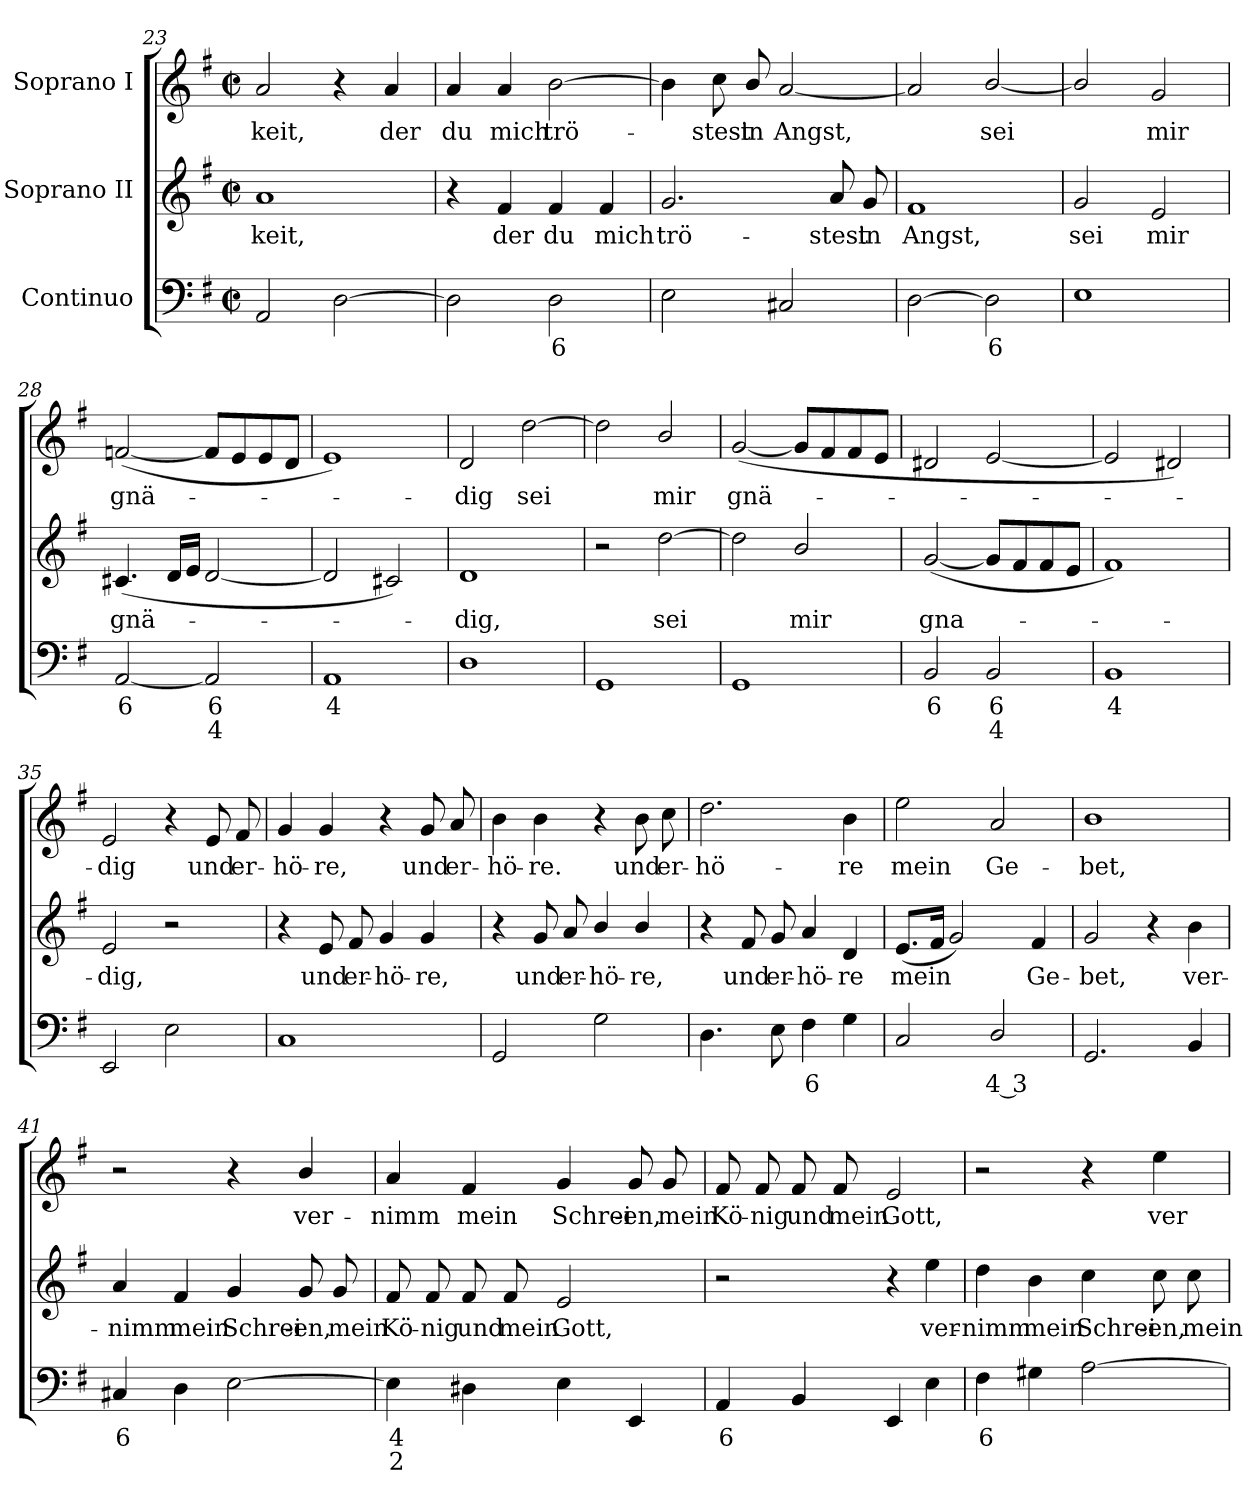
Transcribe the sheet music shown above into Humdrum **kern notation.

**kern	**text	**text	**kern	**text	**kern	**text
*part3	*part3	*part3	*part2	*part2	*part1	*part1
*staff3	*staff3	*staff3	*staff2	*staff2	*staff1	*staff1
*I"Continuo	*	*	*I"Soprano II	*	*I"Soprano I	*
*clefF4	*	*	*clefG2	*	*clefG2	*
*k[f#]	*	*	*k[f#]	*	*k[f#]	*
*G:	*	*	*G:	*	*G:	*
*M2/2	*	*	*M2/2	*	*M2/2	*
*met(c|)	*	*	*met(c|)	*	*met(c|)	*
=23	=23	=23	=23	=23	=23	=23
!	!	!	!	!LO:LY:b	!	!LO:LY:b
2AA	.	.	1a	-keit,	2a	-keit,
[2D	.	.	.	.	4r	.
!	!	!	!	!	!	!LO:LY:b
.	.	.	.	.	4a	der
=24	=24	=24	=24	=24	=24	=24
!	!	!	!	!	!	!LO:LY:b
2D]	.	.	4r	.	4a	du
!	!	!	!	!LO:LY:b	!	!LO:LY:b
.	.	.	4f#	der	4a	mich
!	!LO:LY:b	!	!	!LO:LY:b	!	!LO:LY:b
2D	6	.	4f#	du	[2b	trö-
!	!	!	!	!LO:LY:b	!	!
.	.	.	4f#	mich	.	.
!!LO:LB:g=z
=25	=25	=25	=25	=25	=25	=25
!	!	!	!	!LO:LY:b	!	!
2E	.	.	2.g	trö-	4b]	.
!	!	!	!	!	!	!LO:LY:b
.	.	.	.	.	8cc	stest
!	!	!	!	!	!	!LO:LY:b
.	.	.	.	.	8b/	in
!	!	!	!	!	!	!LO:LY:b
2C#X	.	.	.	.	[2a	Angst,
!	!	!	!	!LO:LY:b	!	!
.	.	.	8a	-stest	.	.
!	!	!	!	!LO:LY:b	!	!
.	.	.	8g	in	.	.
=26	=26	=26	=26	=26	=26	=26
!	!	!	!	!LO:LY:b	!	!
[2D	.	.	1f#	Angst,	2a]	.
!	!LO:LY:b	!	!	!	!	!LO:LY:b
2D]	6	.	.	.	[2b/	sei
=27	=27	=27	=27	=27	=27	=27
!	!	!	!	!LO:LY:b	!	!
1E	.	.	2g	sei	2b/]	.
!	!	!	!	!LO:LY:b	!	!LO:LY:b
.	.	.	2e	mir	2g	mir
=28	=28	=28	=28	=28	=28	=28
!	!LO:LY:b	!	!	!LO:LY:b	!	!LO:LY:b
[2AA	6	.	(<4.c#X	gnä-	(<[2fn	gnä-
.	.	.	16dLL	.	.	.
.	.	.	16eJJ	.	.	.
!	!LO:LY:b	!LO:LY:b	!	!	!	!
2AA]	6	4	[2d	.	8fL]	.
.	.	.	.	.	8e	.
.	.	.	.	.	8e	.
.	.	.	.	.	8dJ	.
=29	=29	=29	=29	=29	=29	=29
!	!LO:LY:b	!	!	!	!	!
1AA	4	.	2d]	.	1e)	.
.	.	.	2c#X)	.	.	.
=30	=30	=30	=30	=30	=30	=30
!	!	!	!	!LO:LY:b	!	!LO:LY:b
1D	.	.	1d	dig,	2d	dig
!	!	!	!	!	!	!LO:LY:b
.	.	.	.	.	[2dd	sei
!!LO:LB:g=z
=31	=31	=31	=31	=31	=31	=31
1GG	.	.	2r	.	2dd]	.
!	!	!	!	!LO:LY:b	!	!LO:LY:b
.	.	.	[2dd	sei	2b/	mir
=32	=32	=32	=32	=32	=32	=32
!	!	!	!	!	!	!LO:LY:b
1GG	.	.	2dd]	.	(<[2g	gnä-
!	!	!	!	!LO:LY:b	!	!
.	.	.	2b/	mir	8gL]	.
.	.	.	.	.	8f#	.
.	.	.	.	.	8f#	.
.	.	.	.	.	8eJ	.
=33	=33	=33	=33	=33	=33	=33
!	!LO:LY:b	!	!	!LO:LY:b	!	!
2BB	6	.	(<[2g	gna-	2d#X	.
!	!LO:LY:b	!LO:LY:b	!	!	!	!
2BB	6	4	8gL]	.	[2e	.
.	.	.	8f#	.	.	.
.	.	.	8f#	.	.	.
.	.	.	8eJ	.	.	.
=34	=34	=34	=34	=34	=34	=34
!	!LO:LY:b	!	!	!	!	!
1BB	4	.	1f#)	.	2e]	.
.	.	.	.	.	2d#X)	.
=35	=35	=35	=35	=35	=35	=35
!	!	!	!	!LO:LY:b	!	!LO:LY:b
2EE	.	.	2e	dig,	2e	dig
2E	.	.	2r	.	4r	.
!	!	!	!	!	!	!LO:LY:b
.	.	.	.	.	8e	und
!	!	!	!	!	!	!LO:LY:b
.	.	.	.	.	8f#	er-
!!LO:LB:g=z
=36	=36	=36	=36	=36	=36	=36
!	!	!	!	!	!	!LO:LY:b
1C	.	.	4r	.	4g	-hö-
!	!	!	!	!LO:LY:b	!	!LO:LY:b
.	.	.	8e	und	4g	-re,
!	!	!	!	!LO:LY:b	!	!
.	.	.	8f#	er-	.	.
!	!	!	!	!LO:LY:b	!	!
.	.	.	4g	-hö-	4r	.
!	!	!	!	!LO:LY:b	!	!LO:LY:b
.	.	.	4g	-re,	8g	und
!	!	!	!	!	!	!LO:LY:b
.	.	.	.	.	8a	er-
=37	=37	=37	=37	=37	=37	=37
!	!	!	!	!	!	!LO:LY:b
2GG	.	.	4r	.	4b	-hö-
!	!	!	!	!LO:LY:b	!	!LO:LY:b
.	.	.	8g	und	4b	-re.
!	!	!	!	!LO:LY:b	!	!
.	.	.	8a	er-	.	.
!	!	!	!	!LO:LY:b	!	!
2G	.	.	4b/	-hö-	4r	.
!	!	!	!	!LO:LY:b	!	!LO:LY:b
.	.	.	4b/	-re,	8b	und
!	!	!	!	!	!	!LO:LY:b
.	.	.	.	.	8cc	er-
=38	=38	=38	=38	=38	=38	=38
!	!	!	!	!	!	!LO:LY:b
4.D	.	.	4r	.	2.dd	-hö-
!	!	!	!	!LO:LY:b	!	!
.	.	.	8f#	und	.	.
!	!	!	!	!LO:LY:b	!	!
8E	.	.	8g	er-	.	.
!	!LO:LY:b	!	!	!LO:LY:b	!	!
4F#	6	.	4a	-hö-	.	.
!	!	!	!	!LO:LY:b	!	!LO:LY:b
4G	.	.	4d	-re	4b	-re
=39	=39	=39	=39	=39	=39	=39
!	!	!	!	!LO:LY:b	!	!LO:LY:b
2C	.	.	(<8.eL	mein	2ee	mein
.	.	.	16f#J	.	.	.
.	.	.	2g)	.	.	.
!	!LO:LY:b	!	!	!	!	!LO:LY:b
2D/	4 3	.	.	.	2a	Ge-
!	!	!	!	!LO:LY:b	!	!
.	.	.	4f#	Ge-	.	.
=40	=40	=40	=40	=40	=40	=40
!	!	!	!	!LO:LY:b	!	!LO:LY:b
2.GG	.	.	2g	-bet,	1b	-bet,
.	.	.	4r	.	.	.
!	!	!	!	!LO:LY:b	!	!
4BB	.	.	4b	ver-	.	.
!!LO:LB:g=z
=41	=41	=41	=41	=41	=41	=41
!	!LO:LY:b	!	!	!LO:LY:b	!	!
4C#X	6	.	4a	-nimm	2r	.
!	!	!	!	!LO:LY:b	!	!
4D	.	.	4f#	mein	.	.
!	!	!	!	!LO:LY:b	!	!
[2E	.	.	4g	Schrei-	4r	.
!	!	!	!	!LO:LY:b	!	!LO:LY:b
.	.	.	8g	-en,	4b/	ver-
!	!	!	!	!LO:LY:b	!	!
.	.	.	8g	mein	.	.
=42	=42	=42	=42	=42	=42	=42
!	!LO:LY:b	!LO:LY:b	!	!LO:LY:b	!	!LO:LY:b
4E]	4	2	8f#	Kö-	4a	-nimm
!	!	!	!	!LO:LY:b	!	!
.	.	.	8f#	-nig	.	.
!	!	!	!	!LO:LY:b	!	!LO:LY:b
4D#X	.	.	8f#	und	4f#	mein
!	!	!	!	!LO:LY:b	!	!
.	.	.	8f#	mein	.	.
!	!	!	!	!LO:LY:b	!	!LO:LY:b
4E	.	.	2e	Gott,	4g	Schrei-
!	!	!	!	!	!	!LO:LY:b
4EE	.	.	.	.	8g	-en,
!	!	!	!	!	!	!LO:LY:b
.	.	.	.	.	8g	mein
=43	=43	=43	=43	=43	=43	=43
!	!LO:LY:b	!	!	!	!	!LO:LY:b
4AA	6	.	2r	.	8f#	Kö-
!	!	!	!	!	!	!LO:LY:b
.	.	.	.	.	8f#	-nig
!	!	!	!	!	!	!LO:LY:b
4BB	.	.	.	.	8f#	und
!	!	!	!	!	!	!LO:LY:b
.	.	.	.	.	8f#	mein
!	!	!	!	!	!	!LO:LY:b
4EE	.	.	4r	.	2e	Gott,
!	!	!	!	!LO:LY:b	!	!
4E	.	.	4ee	ver-	.	.
!!LO:LB:g=z
=44	=44	=44	=44	=44	=44	=44
!	!LO:LY:b	!	!	!LO:LY:b	!	!
4F#	6	.	4dd	-nimm	2r	.
!	!	!	!	!LO:LY:b	!	!
4G#X	.	.	4b	mein	.	.
!	!	!	!	!LO:LY:b	!	!
[2A	.	.	4cc	Schrei-	4r	.
!	!	!	!	!LO:LY:b	!	!LO:LY:b
.	.	.	8cc	-en,	4ee	ver-
!	!	!	!	!LO:LY:b	!	!
.	.	.	8cc	mein	.	.
=	=	=	=	=	=	=
*-	*-	*-	*-	*-	*-	*-
